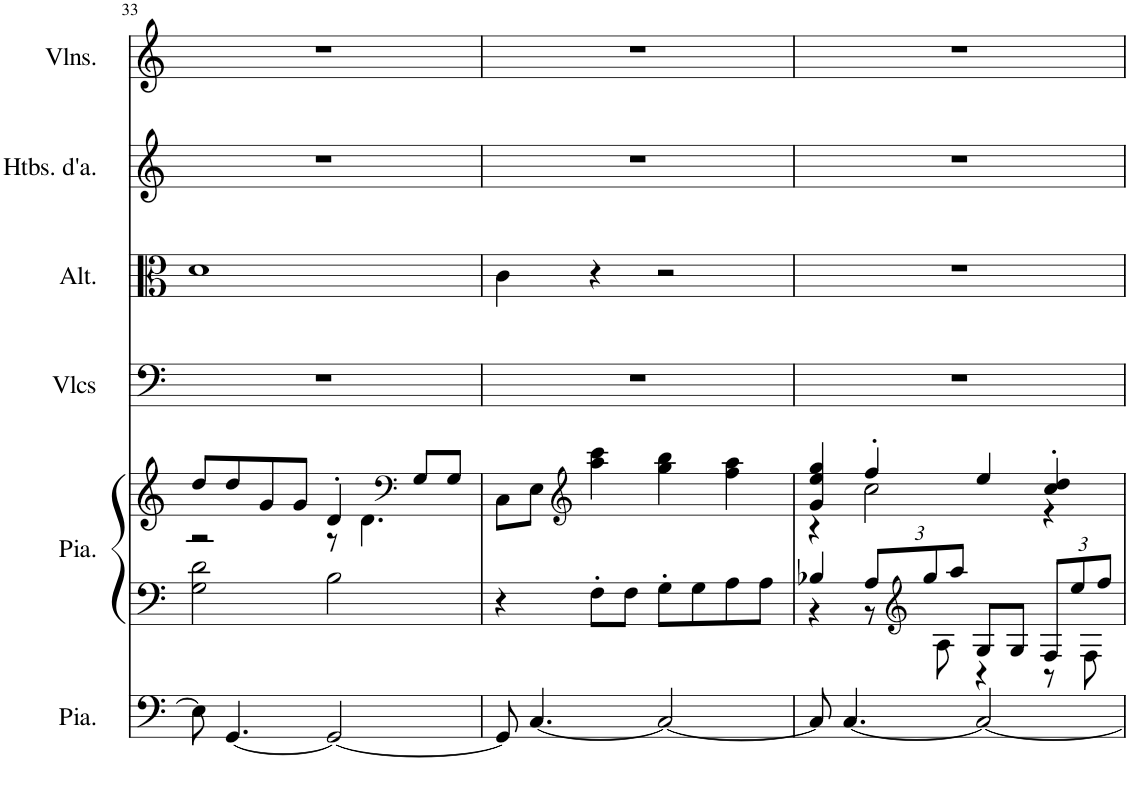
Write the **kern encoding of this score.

**kern	**kern	**kern	**kern	**kern	**kern	**kern
*part6	*part5	*part5	*part4	*part3	*part2	*part1
*staff7	*staff6	*staff5	*staff4	*staff3	*staff2	*staff1
*I"Piano, Pedals	*I"Piano, Organ	*	*I"Violoncelles, Bass	*I"Altos, Tenor	*I"Hautbois d'amour, Alto	*I"Violons, Soprano
*I'Pia.	*I'Pia.	*	*I'Vlcs	*I'Alt.	*I'Htbs. d'a.	*I'Vlns.
!!LO:PB:g=z
*clefF4	*clefF4	*clefG2	*clefF4	*clefC3	*clefG2	*clefG2
*	*	*	*	*	*Trd2c3	*
*k[]	*k[]	*k[]	*k[]	*k[]	*k[]	*k[]
*M4/4	*M4/4	*M4/4	*M4/4	*M4/4	*M4/4	*M4/4
=33	=33	=33	=33	=33	=33	=33
*	*	*^	*	*	*	*
8E\]	2G\ 2d\	8dd/L	2r	1r	1d	1r	1r
[4.GG/	.	8dd/	.	.	.	.	.
.	.	8g/	.	.	.	.	.
.	.	8g/J	.	.	.	.	.
2GG/_	2B\	4d'/	8r	.	.	.	.
.	.	.	4.d\	.	.	.	.
*	*	*clefF4	*	*	*	*	*
.	.	8G/L	.	.	.	.	.
.	.	8G/J	.	.	.	.	.
*	*	*v	*v	*	*	*	*
=34	=34	=34	=34	=34	=34	=34
8GG/]	4r	8C\L	1r	4c\	1r	1r
[4.C/	.	8E\J	.	.	.	.
*	*	*clefG2	*	*	*	*
.	8F'\L	4aa\ 4ccc\	.	4r	.	.
.	8F\J	.	.	.	.	.
2C/_	8G'\L	4gg\ 4bb\	.	2r	.	.
.	8G\	.	.	.	.	.
.	8A\	4ff\ 4aa\	.	.	.	.
.	8A\J	.	.	.	.	.
=35	=35	=35	=35	=35	=35	=35
*	*^	*^	*	*	*	*
8C/]	4B-X/	4r	4g/ 4ee/ 4gg/	4r	1r	1r	1r	1r
[4.C/	.	.	.	.	.	.	.	.
*	*Xbrackettup	*	*	*	*	*	*	*
.	12A/L	8r	4ff'/	2cc\	.	.	.	.
*	*clefG2	*	*	*	*	*	*	*
.	12gg/	.	.	.	.	.	.	.
.	.	8A\	.	.	.	.	.	.
.	12aa/J	.	.	.	.	.	.	.
2C/_	8G/L	4r	4ee/	.	.	.	.	.
.	8G/J	.	.	.	.	.	.	.
.	12F/L	8r	4cc/' 4dd/'	4r	.	.	.	.
.	12ee/	.	.	.	.	.	.	.
.	.	8F\	.	.	.	.	.	.
.	12ff/J	.	.	.	.	.	.	.
*	*v	*v	*	*	*	*	*	*
*	*	*v	*v	*	*	*	*
=	=	=	=	=	=	=
*-	*-	*-	*-	*-	*-	*-
